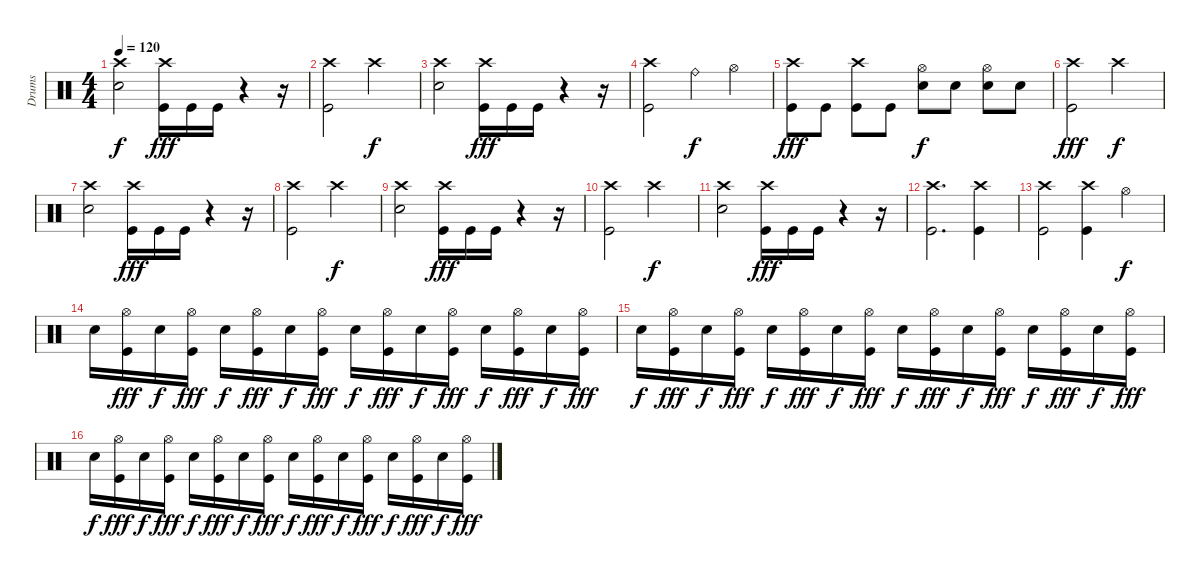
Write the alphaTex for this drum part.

\track ("Drums" "Drums") {instrument percussion}
\staff {score}
\articulation defaults
\ts (4 4)
\tempo 120
\clef neutral
\ks c
("Crash high (hit)" "Snare (hit) 2").2{dy f} ("Crash high (hit)" "Kick (hit)").16{dy fff} "Kick (hit)".16 "Kick (hit)".16 r.4 r.16 |
("Crash high (hit)" "Kick (hit)").2 "Crash high (hit)".2{dy f} |
("Crash high (hit)" "Snare (hit) 2").2 ("Crash high (hit)" "Kick (hit)").16{dy fff} "Kick (hit)".16 "Kick (hit)".16 r.4 r.16 |
("Crash high (hit)" "Kick (hit)").2 "Ride (bell)".4{dy f} "Hi-Hat (open)".4 |
("Crash high (hit)" "Kick (hit)").8{dy fff} "Kick (hit)".8 ("Crash high (hit)" "Kick (hit)").8 "Kick (hit)".8 ("Hi-Hat (open)" "Snare (hit) 2").8{dy f} "Snare (hit) 2".8 ("Hi-Hat (open)" "Snare (hit) 2").8 "Snare (hit) 2".8 |
("Crash high (hit)" "Kick (hit)").2{dy fff} "Crash high (hit)".2{dy f} |
("Crash high (hit)" "Snare (hit) 2").2 ("Crash high (hit)" "Kick (hit)").16{dy fff} "Kick (hit)".16 "Kick (hit)".16 r.4 r.16 |
("Crash high (hit)" "Kick (hit)").2 "Crash high (hit)".2{dy f} |
("Crash high (hit)" "Snare (hit) 2").2 ("Crash high (hit)" "Kick (hit)").16{dy fff} "Kick (hit)".16 "Kick (hit)".16 r.4 r.16 |
("Crash high (hit)" "Kick (hit)").2 "Crash high (hit)".2{dy f} |
("Crash high (hit)" "Snare (hit) 2").2 ("Crash high (hit)" "Kick (hit)").16{dy fff} "Kick (hit)".16 "Kick (hit)".16 r.4 r.16 |
("Crash high (hit)" "Kick (hit)").2{d} ("Crash high (hit)" "Kick (hit)").4 |
("Crash high (hit)" "Kick (hit)").2 ("Crash high (hit)" "Kick (hit)").4 "Hi-Hat (open)".4{dy f} |
"Snare (hit) 2".16 ("Hi-Hat (open)" "Kick (hit)").16{dy fff} "Snare (hit) 2".16{dy f} ("Hi-Hat (open)" "Kick (hit)").16{dy fff} "Snare (hit) 2".16{dy f} ("Hi-Hat (open)" "Kick (hit)").16{dy fff} "Snare (hit) 2".16{dy f} ("Hi-Hat (open)" "Kick (hit)").16{dy fff} "Snare (hit) 2".16{dy f} ("Hi-Hat (open)" "Kick (hit)").16{dy fff} "Snare (hit) 2".16{dy f} ("Hi-Hat (open)" "Kick (hit)").16{dy fff} "Snare (hit) 2".16{dy f} ("Hi-Hat (open)" "Kick (hit)").16{dy fff} "Snare (hit) 2".16{dy f} ("Hi-Hat (open)" "Kick (hit)").16{dy fff} |
"Snare (hit) 2".16{dy f} ("Hi-Hat (open)" "Kick (hit)").16{dy fff} "Snare (hit) 2".16{dy f} ("Hi-Hat (open)" "Kick (hit)").16{dy fff} "Snare (hit) 2".16{dy f} ("Hi-Hat (open)" "Kick (hit)").16{dy fff} "Snare (hit) 2".16{dy f} ("Hi-Hat (open)" "Kick (hit)").16{dy fff} "Snare (hit) 2".16{dy f} ("Hi-Hat (open)" "Kick (hit)").16{dy fff} "Snare (hit) 2".16{dy f} ("Hi-Hat (open)" "Kick (hit)").16{dy fff} "Snare (hit) 2".16{dy f} ("Hi-Hat (open)" "Kick (hit)").16{dy fff} "Snare (hit) 2".16{dy f} ("Hi-Hat (open)" "Kick (hit)").16{dy fff} |
"Snare (hit) 2".16{dy f} ("Hi-Hat (open)" "Kick (hit)").16{dy fff} "Snare (hit) 2".16{dy f} ("Hi-Hat (open)" "Kick (hit)").16{dy fff} "Snare (hit) 2".16{dy f} ("Hi-Hat (open)" "Kick (hit)").16{dy fff} "Snare (hit) 2".16{dy f} ("Hi-Hat (open)" "Kick (hit)").16{dy fff} "Snare (hit) 2".16{dy f} ("Hi-Hat (open)" "Kick (hit)").16{dy fff} "Snare (hit) 2".16{dy f} ("Hi-Hat (open)" "Kick (hit)").16{dy fff} "Snare (hit) 2".16{dy f} ("Hi-Hat (open)" "Kick (hit)").16{dy fff} "Snare (hit) 2".16{dy f} ("Hi-Hat (open)" "Kick (hit)").16{dy fff}
